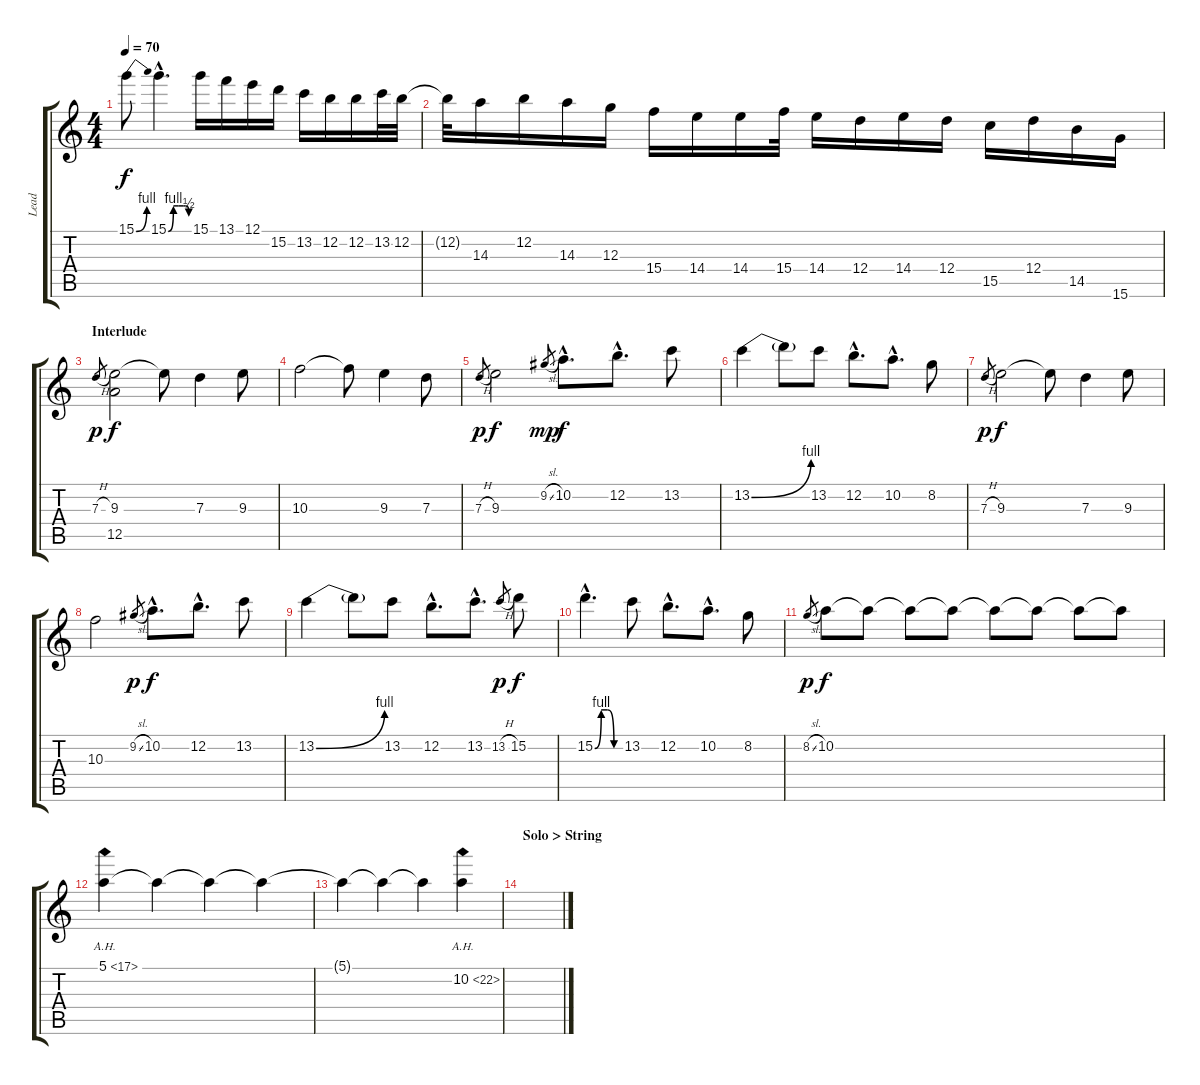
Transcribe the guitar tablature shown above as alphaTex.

\track ("Lead" "Lead") {instrument distortionguitar}
\staff {score tabs}
\tuning (E4 B3 G3 D3 A2 E2) {hide}
\ts (4 4)
\tempo 70
\clef g2
\ks c
15.1{be (bend 0 0 60 4)}.8{dy f} 15.1{be (custom 0 0 15 4 30 4 45 4 51 4 60 2) hac}.4{d} 15.1.16 13.1.16 12.1.16 15.2.16 13.2.16 12.2.16 12.2.16 13.2.32 12.2.32 |
12.2{t}.32 14.3.16 12.2.16 14.3.16 12.3.16 15.4.16 14.4.16 14.4.16 15.4.32 14.4.16 12.4.16 14.4.16 12.4.16 15.5.16 12.4.16 14.5.16 15.6.16 |
\section ("" "Interlude")
7.3{h}.8{gr dy p} (9.3 12.5).2{dy f} 9.3{t}.8 7.3.4 9.3.8 |
10.3.2 10.3{t}.8 9.3.4 7.3.8 |
7.3{h}.8{gr dy p} 9.3.2{dy f} 9.2{sl}.8{gr dy mp} 10.2{hac}.8{d dy f} 12.2{hac}.8{d} 13.2.8 |
13.2{be (bend 0 0 60 4)}.4 13.2{t}.8 13.2.8 12.2{hac}.8{d} 10.2{hac}.8{d} 8.2.8 |
7.3{h}.8{gr dy p} 9.3.2{dy f} 9.3{t}.8 7.3.4 9.3.8 |
10.3.2 9.2{sl}.8{gr dy p} 10.2{hac}.8{d dy f} 12.2{hac}.8{d} 13.2.8 |
13.2{be (bend 0 0 60 4)}.4 13.2{t}.8 13.2.8 12.2{hac}.8{d} 13.2{hac}.8{d} 13.2{h}.8{gr dy p} 15.2.8{dy f} |
15.2{be (custom 0 0 15 4 30 4 45 0 60 0) hac}.4{d} 13.2.8 12.2{hac}.8{d} 10.2{hac}.8{d} 8.2.8 |
8.2{sl}.8{gr dy p} 10.2.8{dy f} 10.2{t}.8{volume 13} 10.2{t}.8{volume 11} 10.2{t}.8{volume 9} 10.2{t}.8{volume 7} 10.2{t}.8{volume 5} 10.2{t}.8{volume 3} 10.2{t}.8{volume 1} |
5.1{ah 12}.4{volume 16} 5.1{t}.4{volume 14} 5.1{t}.4{volume 12} 5.1{t}.4{volume 10} |
5.1{t}.4{volume 8} 5.1{t}.4{volume 7} 5.1{t}.4{volume 5} 10.2{ah 12}.4{volume 12} |
\section ("" "Solo > String")
